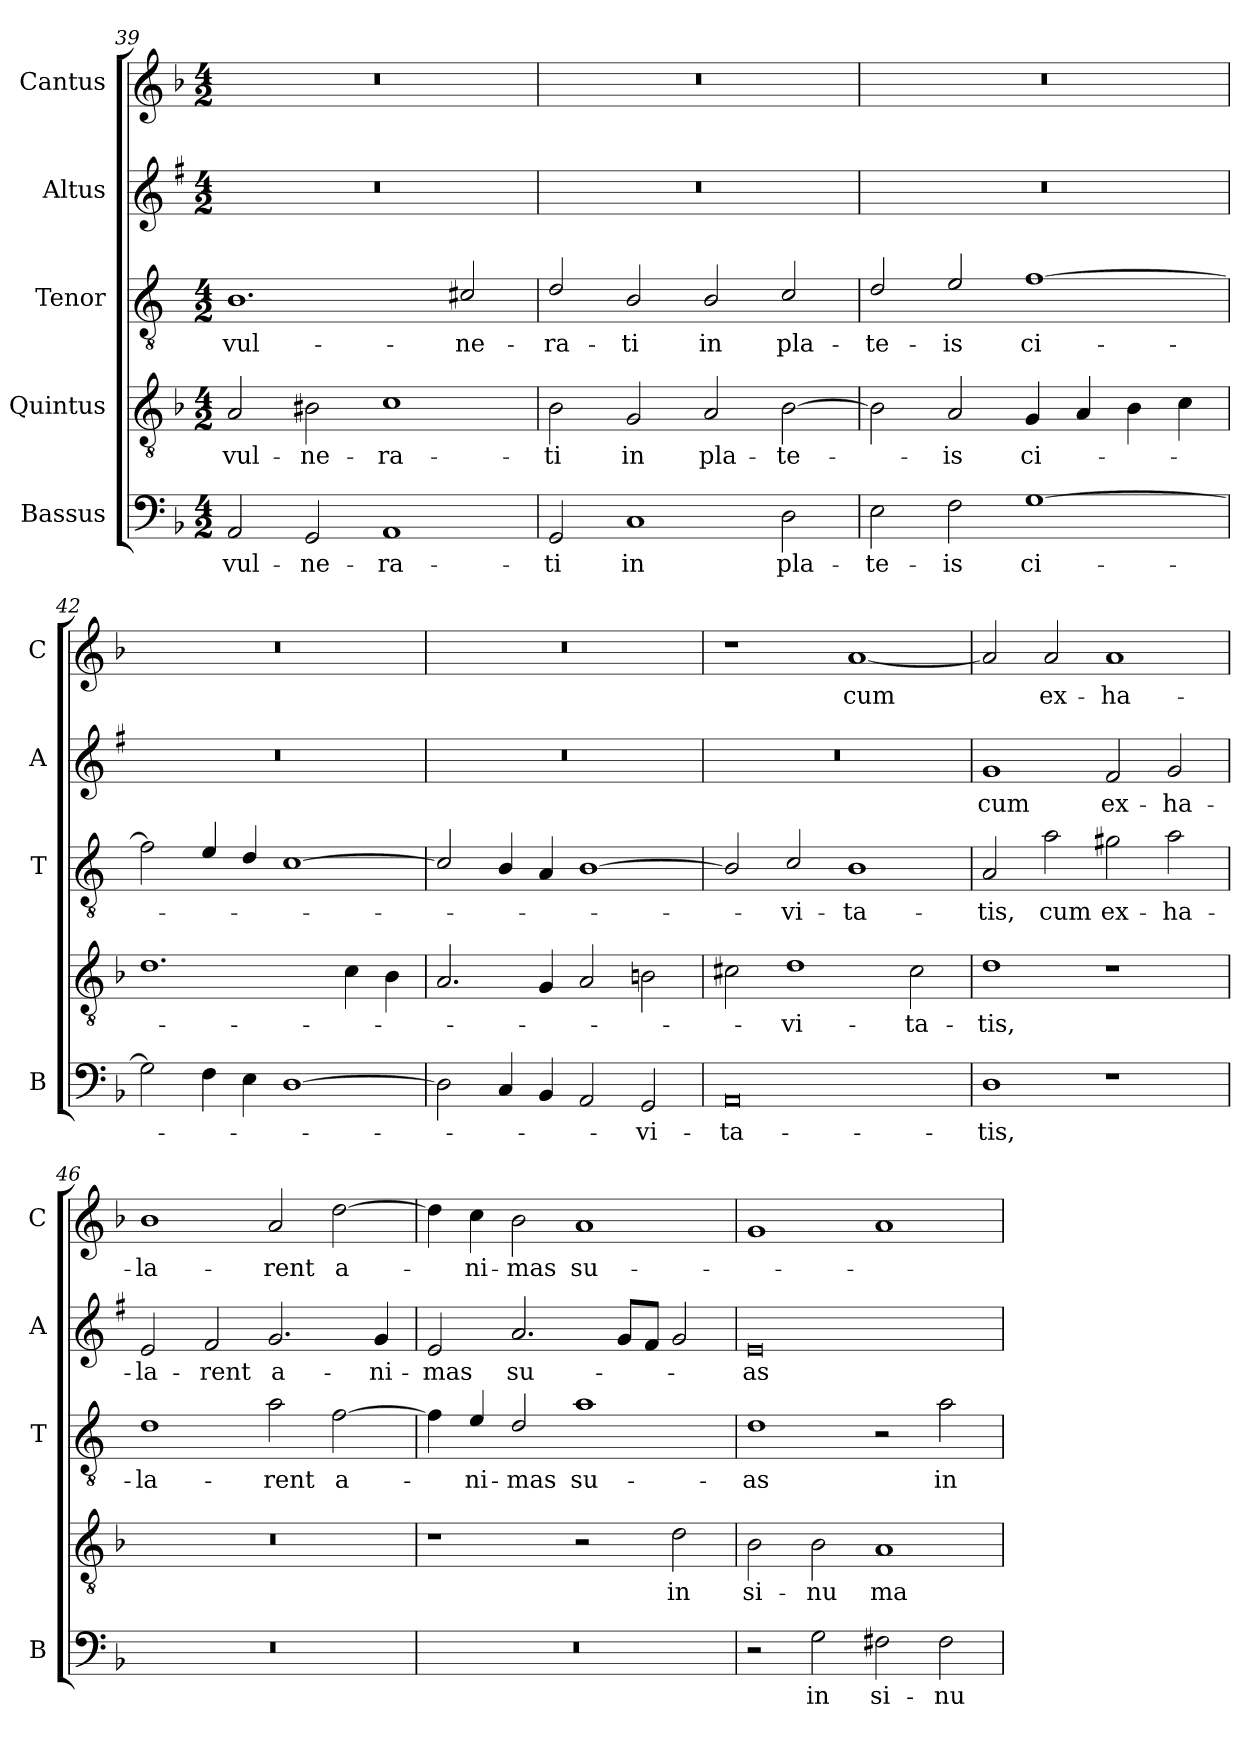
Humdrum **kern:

**kern	**text	**kern	**text	**kern	**text	**kern	**text	**kern	**text
*part5	*part5	*part4	*part4	*part3	*part3	*part2	*part2	*part1	*part1
*staff5	*staff5	*staff4	*staff4	*staff3	*staff3	*staff2	*staff2	*staff1	*staff1
*I"Bassus	*	*I"Quintus	*	*I"Tenor	*	*I"Altus	*	*I"Cantus	*
*I'B	*	*	*	*I'T	*	*I'A	*	*I'C	*
!!LO:PB:g=z
*clefF4	*	*clefGv2	*	*clefGv2	*	*clefG2	*	*clefG2	*
*	*	*	*	*ITrd4c7	*	*ITrd1c2	*	*	*
*k[b-]	*	*k[b-]	*	*k[b-]	*	*k[b-]	*	*k[b-]	*
*F:	*	*F:	*	*F:	*	*F:	*	*F:	*
*M4/2	*	*M4/2	*	*M4/2	*	*M4/2	*	*M4/2	*
=39	=39	=39	=39	=39	=39	=39	=39	=39	=39
!	!LO:LY:b	!	!LO:LY:b	!	!LO:LY:b	!	!	!	!
2AA/	vul-	2A/	vul-	1.E	vul-	0r	.	0r	.
!	!LO:LY:b	!	!LO:LY:b	!	!	!	!	!	!
2GG/	-ne-	2B#X\	-ne-	.	.	.	.	.	.
!	!LO:LY:b	!	!LO:LY:b	!	!	!	!	!	!
1AA	-ra-	1c	-ra-	.	.	.	.	.	.
!	!	!	!	!	!LO:LY:b	!	!	!	!
.	.	.	.	2F#X/	-ne-	.	.	.	.
=40	=40	=40	=40	=40	=40	=40	=40	=40	=40
!	!LO:LY:b	!	!LO:LY:b	!	!LO:LY:b	!	!	!	!
2GG/	-ti	2B-\	-ti	2G/	-ra-	0r	.	0r	.
!	!LO:LY:b	!	!LO:LY:b	!	!LO:LY:b	!	!	!	!
1C	in	2G/	in	2E/	-ti	.	.	.	.
!	!	!	!LO:LY:b	!	!LO:LY:b	!	!	!	!
.	.	2A/	pla-	2E/	in	.	.	.	.
!	!LO:LY:b	!	!LO:LY:b	!	!LO:LY:b	!	!	!	!
2D\	pla-	[2B-\	-te-	2F/	pla-	.	.	.	.
=41	=41	=41	=41	=41	=41	=41	=41	=41	=41
!	!LO:LY:b	!	!	!	!LO:LY:b	!	!	!	!
2E\	-te-	2B-\]	.	2G/	-te-	0r	.	0r	.
!	!LO:LY:b	!	!LO:LY:b	!	!LO:LY:b	!	!	!	!
2F\	-is	2A/	-is	2A/	-is	.	.	.	.
!	!LO:LY:b	!	!LO:LY:b	!	!LO:LY:b	!	!	!	!
[1G	ci-	4G/	ci-	[1B-	ci-	.	.	.	.
.	.	4A/	.	.	.	.	.	.	.
.	.	4B-\	.	.	.	.	.	.	.
.	.	4c\	.	.	.	.	.	.	.
=42	=42	=42	=42	=42	=42	=42	=42	=42	=42
2G\]	.	1.d	.	2B-\]	.	0r	.	0r	.
4F\	.	.	.	4A/	.	.	.	.	.
4E\	.	.	.	4G/	.	.	.	.	.
[1D	.	.	.	[1F	.	.	.	.	.
.	.	4c\	.	.	.	.	.	.	.
.	.	4B-\	.	.	.	.	.	.	.
=43	=43	=43	=43	=43	=43	=43	=43	=43	=43
2D\]	.	2.A/	.	2F/]	.	0r	.	0r	.
4C/	.	.	.	4E/	.	.	.	.	.
4BB-/	.	4G/	.	4D/	.	.	.	.	.
2AA/	.	2A/	.	[1E	.	.	.	.	.
!	!LO:LY:b	!	!	!	!	!	!	!	!
2GG/	-vi-	2Bn\	.	.	.	.	.	.	.
!!LO:LB:g=z
=44	=44	=44	=44	=44	=44	=44	=44	=44	=44
!	!LO:LY:b	!	!	!	!	!	!	!	!
0AA	-ta-	2c#X\	.	2E/]	.	0r	.	1r	.
!	!	!	!LO:LY:b	!	!LO:LY:b	!	!	!	!
.	.	1d	-vi-	2F/	-vi-	.	.	.	.
!	!	!	!	!	!LO:LY:b	!	!	!	!LO:LY:b
.	.	.	.	1E	-ta-	.	.	[1a	cum
!	!	!	!LO:LY:b	!	!	!	!	!	!
.	.	2c#\	-ta-	.	.	.	.	.	.
=45	=45	=45	=45	=45	=45	=45	=45	=45	=45
!	!LO:LY:b	!	!LO:LY:b	!	!LO:LY:b	!	!LO:LY:b	!	!
1D	-tis,	1d	-tis,	2D/	-tis,	1f	cum	2a/]	.
!	!	!	!	!	!LO:LY:b	!	!	!	!LO:LY:b
.	.	.	.	2d\	cum	.	.	2a/	ex-
!	!	!	!	!	!LO:LY:b	!	!LO:LY:b	!	!LO:LY:b
1r	.	1r	.	2c#X\	ex-	2e/	ex-	1a	-ha-
!	!	!	!	!	!LO:LY:b	!	!LO:LY:b	!	!
.	.	.	.	2d\	-ha-	2f/	-ha-	.	.
=46	=46	=46	=46	=46	=46	=46	=46	=46	=46
!	!	!	!	!	!LO:LY:b	!	!LO:LY:b	!	!LO:LY:b
0r	.	0r	.	1G	-la-	2d/	-la-	1b-	-la-
!	!	!	!	!	!	!	!LO:LY:b	!	!
.	.	.	.	.	.	2e/	-rent	.	.
!	!	!	!	!	!LO:LY:b	!	!LO:LY:b	!	!LO:LY:b
.	.	.	.	2d\	-rent	2.f/	a-	2a/	-rent
!	!	!	!	!	!LO:LY:b	!	!	!	!LO:LY:b
.	.	.	.	[2B-\	a-	.	.	[2dd\	a-
!	!	!	!	!	!	!	!LO:LY:b	!	!
.	.	.	.	.	.	4f/	-ni-	.	.
=47	=47	=47	=47	=47	=47	=47	=47	=47	=47
!	!	!	!	!	!	!	!LO:LY:b	!	!
0r	.	1r	.	4B-\]	.	2d/	-mas	4dd\]	.
!	!	!	!	!	!LO:LY:b	!	!	!	!LO:LY:b
.	.	.	.	4A/	-ni-	.	.	4cc\	-ni-
!	!	!	!	!	!LO:LY:b	!	!LO:LY:b	!	!LO:LY:b
.	.	.	.	2G/	-mas	2.g/	su-	2b-\	-mas
!	!	!	!	!	!LO:LY:b	!	!	!	!LO:LY:b
.	.	2r	.	1d	su-	.	.	1a	su-
.	.	.	.	.	.	8f/L	.	.	.
.	.	.	.	.	.	8e/J	.	.	.
!	!	!	!LO:LY:b	!	!	!	!	!	!
.	.	2d\	in	.	.	2f/	.	.	.
=48	=48	=48	=48	=48	=48	=48	=48	=48	=48
!	!	!	!LO:LY:b	!	!LO:LY:b	!	!LO:LY:b	!	!
2r	.	2B-\	si-	1G	-as	0d	-as	1g	.
!	!LO:LY:b	!	!LO:LY:b	!	!	!	!	!	!
2G\	in	2B-\	-nu	.	.	.	.	.	.
!	!LO:LY:b	!	!LO:LY:b	!	!	!	!	!	!
2F#X\	si-	1A	ma-	2r	.	.	.	1a	.
!	!LO:LY:b	!	!	!	!LO:LY:b	!	!	!	!
2F#\	-nu	.	.	2d\	in	.	.	.	.
=	=	=	=	=	=	=	=	=	=
*-	*-	*-	*-	*-	*-	*-	*-	*-	*-
